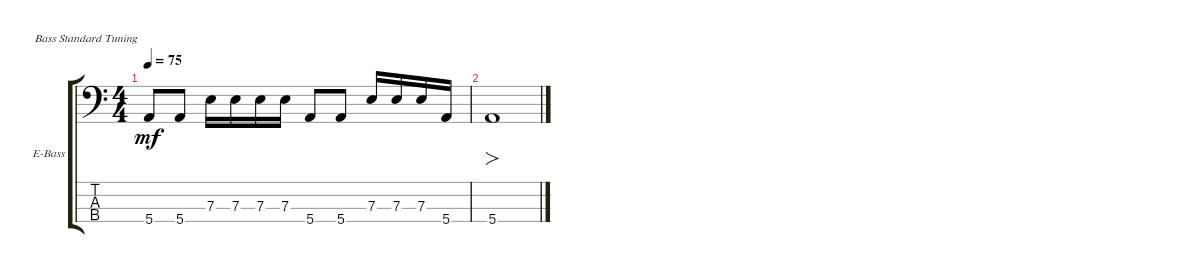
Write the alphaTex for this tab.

\defaultSystemsLayout 4
\bracketExtendMode groupsimilarinstruments
\firstSystemTrackNameOrientation horizontal
\otherSystemsTrackNameOrientation horizontal
\track ("Electric Bass" "E-Bass") {solo instrument electricbassfinger}
\staff {score tabs}
\tuning (G2 D2 A1 E1)
\ts (4 4)
\tempo 75
\clef f4
\ks c
5.4.8{dy mf} 5.4.8 7.3.16 7.3.16 7.3.16 7.3.16 5.4.8 5.4.8 7.3.16 7.3.16 7.3.16 5.4.16 |
5.4.1{fo}
